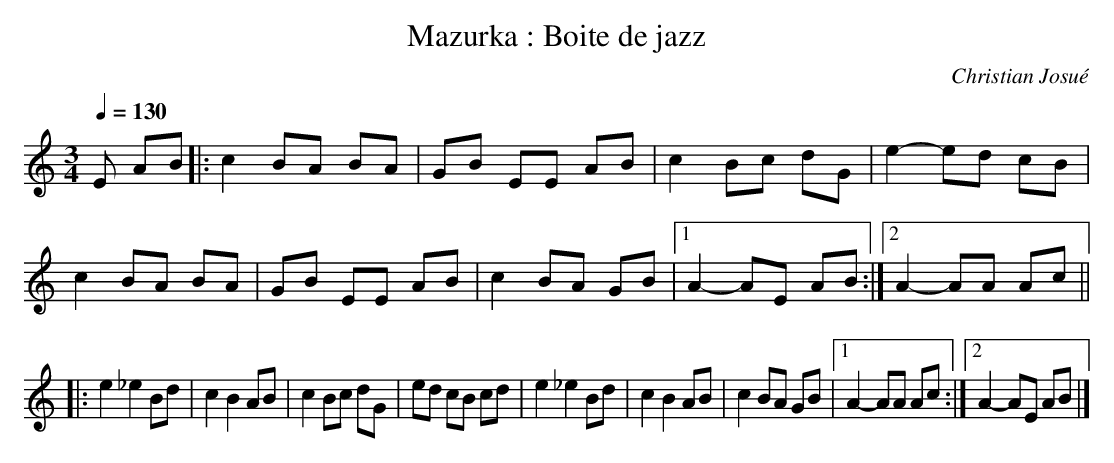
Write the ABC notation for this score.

X:1
T:Mazurka : Boite de jazz
C:Christian Josué
L:1/16
Q:1/4=130
M:3/4
K:Cmaj clef=treble
E2 A2B2 |: c4 B2A2 B2A2 | G2B2 E2E2 A2B2 | c4 B2c2 d2G2 | e4- e2d2 c2B2 |
c4 B2A2 B2A2 | G2B2 E2E2 A2B2 | c4 B2A2 G2B2 |1 A4- A2E2 A2B2 :|2 A4- A2A2 A2c2 ||
|: e4 _e4 B2d2 | c4 B4 A2B2 | c4 B2c2 d2G2 | e2d2 c2B2 c2d2 | \
e4 _e4 B2d2 | c4 B4 A2B2 | c4 B2A2 G2B2 |1\
A4- A2A2 A2c2 :|2 A4- A2E2 A2B2 |]
